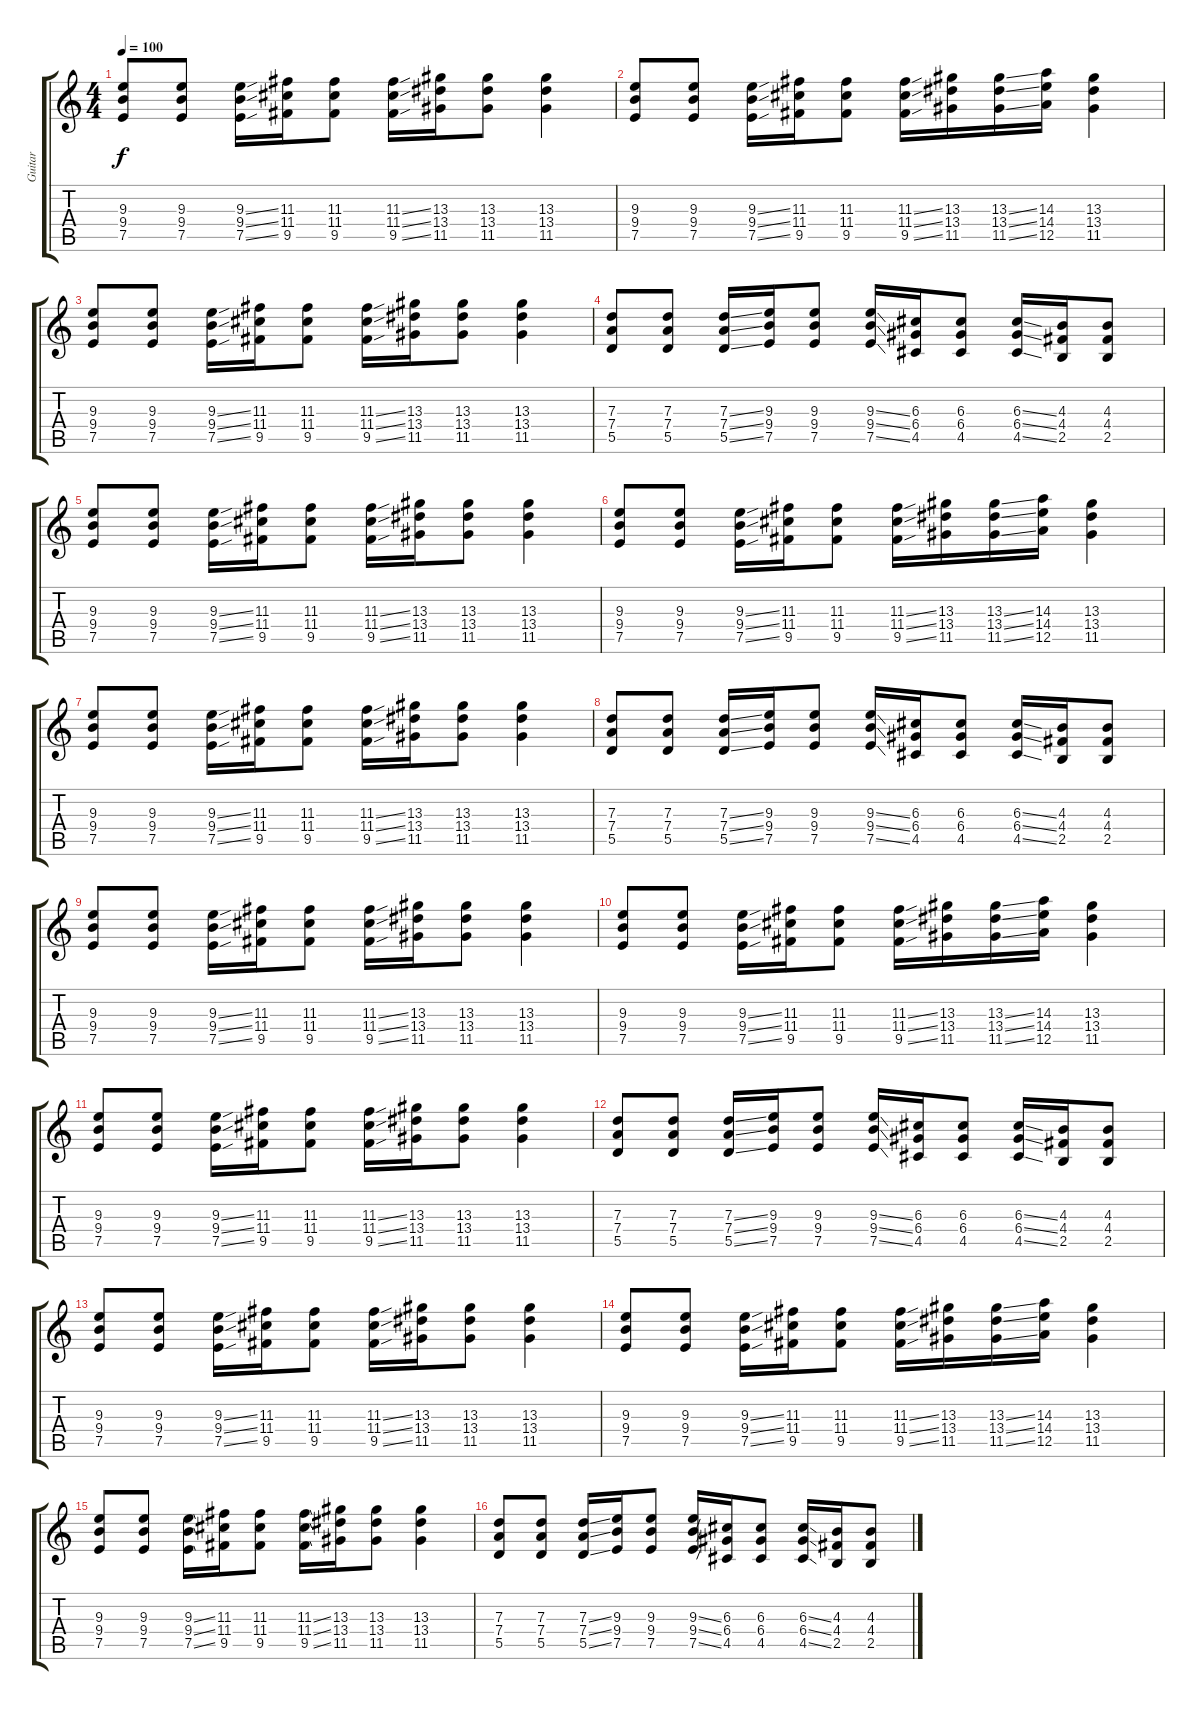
\track ("Guitar" "Guitar") {instrument distortionguitar}
\staff {score tabs}
\tuning (E4 B3 G3 D3 A2 E2) {hide}
\ts (4 4)
\tempo 100
\clef g2
\ks c
(9.3 9.4 7.5).8{dy f instrument distortionguitar} (9.3 9.4 7.5).8 (9.3{ss} 9.4{ss} 7.5{ss}).16 (11.3 11.4 9.5).16 (11.3 11.4 9.5).8 (11.3{ss} 11.4{ss} 9.5{ss}).16 (13.3 13.4 11.5).16 (13.3 13.4 11.5).8 (13.3 13.4 11.5).4 |
(9.3 9.4 7.5).8 (9.3 9.4 7.5).8 (9.3{ss} 9.4{ss} 7.5{ss}).16 (11.3 11.4 9.5).16 (11.3 11.4 9.5).8 (11.3{ss} 11.4{ss} 9.5{ss}).16 (13.3 13.4 11.5).16 (13.3{ss} 13.4{ss} 11.5{ss}).16 (14.3 14.4 12.5).16 (13.3 13.4 11.5).4 |
(9.3 9.4 7.5).8 (9.3 9.4 7.5).8 (9.3{ss} 9.4{ss} 7.5{ss}).16 (11.3 11.4 9.5).16 (11.3 11.4 9.5).8 (11.3{ss} 11.4{ss} 9.5{ss}).16 (13.3 13.4 11.5).16 (13.3 13.4 11.5).8 (13.3 13.4 11.5).4 |
(7.3 7.4 5.5).8 (7.3 7.4 5.5).8 (7.3{ss} 7.4{ss} 5.5{ss}).16 (9.3 9.4 7.5).16 (9.3 9.4 7.5).8 (9.3{ss} 9.4{ss} 7.5{ss}).16 (6.3 6.4 4.5).16 (6.3 6.4 4.5).8 (6.3{ss} 6.4{ss} 4.5{ss}).16 (4.3 4.4 2.5).16 (4.3 4.4 2.5).8 |
(9.3 9.4 7.5).8 (9.3 9.4 7.5).8 (9.3{ss} 9.4{ss} 7.5{ss}).16 (11.3 11.4 9.5).16 (11.3 11.4 9.5).8 (11.3{ss} 11.4{ss} 9.5{ss}).16 (13.3 13.4 11.5).16 (13.3 13.4 11.5).8 (13.3 13.4 11.5).4 |
(9.3 9.4 7.5).8 (9.3 9.4 7.5).8 (9.3{ss} 9.4{ss} 7.5{ss}).16 (11.3 11.4 9.5).16 (11.3 11.4 9.5).8 (11.3{ss} 11.4{ss} 9.5{ss}).16 (13.3 13.4 11.5).16 (13.3{ss} 13.4{ss} 11.5{ss}).16 (14.3 14.4 12.5).16 (13.3 13.4 11.5).4 |
(9.3 9.4 7.5).8 (9.3 9.4 7.5).8 (9.3{ss} 9.4{ss} 7.5{ss}).16 (11.3 11.4 9.5).16 (11.3 11.4 9.5).8 (11.3{ss} 11.4{ss} 9.5{ss}).16 (13.3 13.4 11.5).16 (13.3 13.4 11.5).8 (13.3 13.4 11.5).4 |
(7.3 7.4 5.5).8 (7.3 7.4 5.5).8 (7.3{ss} 7.4{ss} 5.5{ss}).16 (9.3 9.4 7.5).16 (9.3 9.4 7.5).8 (9.3{ss} 9.4{ss} 7.5{ss}).16 (6.3 6.4 4.5).16 (6.3 6.4 4.5).8 (6.3{ss} 6.4{ss} 4.5{ss}).16 (4.3 4.4 2.5).16 (4.3 4.4 2.5).8 |
(9.3 9.4 7.5).8 (9.3 9.4 7.5).8 (9.3{ss} 9.4{ss} 7.5{ss}).16 (11.3 11.4 9.5).16 (11.3 11.4 9.5).8 (11.3{ss} 11.4{ss} 9.5{ss}).16 (13.3 13.4 11.5).16 (13.3 13.4 11.5).8 (13.3 13.4 11.5).4 |
(9.3 9.4 7.5).8 (9.3 9.4 7.5).8 (9.3{ss} 9.4{ss} 7.5{ss}).16 (11.3 11.4 9.5).16 (11.3 11.4 9.5).8 (11.3{ss} 11.4{ss} 9.5{ss}).16 (13.3 13.4 11.5).16 (13.3{ss} 13.4{ss} 11.5{ss}).16 (14.3 14.4 12.5).16 (13.3 13.4 11.5).4 |
(9.3 9.4 7.5).8 (9.3 9.4 7.5).8 (9.3{ss} 9.4{ss} 7.5{ss}).16 (11.3 11.4 9.5).16 (11.3 11.4 9.5).8 (11.3{ss} 11.4{ss} 9.5{ss}).16 (13.3 13.4 11.5).16 (13.3 13.4 11.5).8 (13.3 13.4 11.5).4 |
(7.3 7.4 5.5).8 (7.3 7.4 5.5).8 (7.3{ss} 7.4{ss} 5.5{ss}).16 (9.3 9.4 7.5).16 (9.3 9.4 7.5).8 (9.3{ss} 9.4{ss} 7.5{ss}).16 (6.3 6.4 4.5).16 (6.3 6.4 4.5).8 (6.3{ss} 6.4{ss} 4.5{ss}).16 (4.3 4.4 2.5).16 (4.3 4.4 2.5).8 |
(9.3 9.4 7.5).8 (9.3 9.4 7.5).8 (9.3{ss} 9.4{ss} 7.5{ss}).16 (11.3 11.4 9.5).16 (11.3 11.4 9.5).8 (11.3{ss} 11.4{ss} 9.5{ss}).16 (13.3 13.4 11.5).16 (13.3 13.4 11.5).8 (13.3 13.4 11.5).4 |
(9.3 9.4 7.5).8 (9.3 9.4 7.5).8 (9.3{ss} 9.4{ss} 7.5{ss}).16 (11.3 11.4 9.5).16 (11.3 11.4 9.5).8 (11.3{ss} 11.4{ss} 9.5{ss}).16 (13.3 13.4 11.5).16 (13.3{ss} 13.4{ss} 11.5{ss}).16 (14.3 14.4 12.5).16 (13.3 13.4 11.5).4 |
(9.3 9.4 7.5).8 (9.3 9.4 7.5).8 (9.3{ss} 9.4{ss} 7.5{ss}).16 (11.3 11.4 9.5).16 (11.3 11.4 9.5).8 (11.3{ss} 11.4{ss} 9.5{ss}).16 (13.3 13.4 11.5).16 (13.3 13.4 11.5).8 (13.3 13.4 11.5).4 |
(7.3 7.4 5.5).8 (7.3 7.4 5.5).8 (7.3{ss} 7.4{ss} 5.5{ss}).16 (9.3 9.4 7.5).16 (9.3 9.4 7.5).8 (9.3{ss} 9.4{ss} 7.5{ss}).16 (6.3 6.4 4.5).16 (6.3 6.4 4.5).8 (6.3{ss} 6.4{ss} 4.5{ss}).16 (4.3 4.4 2.5).16 (4.3 4.4 2.5).8
